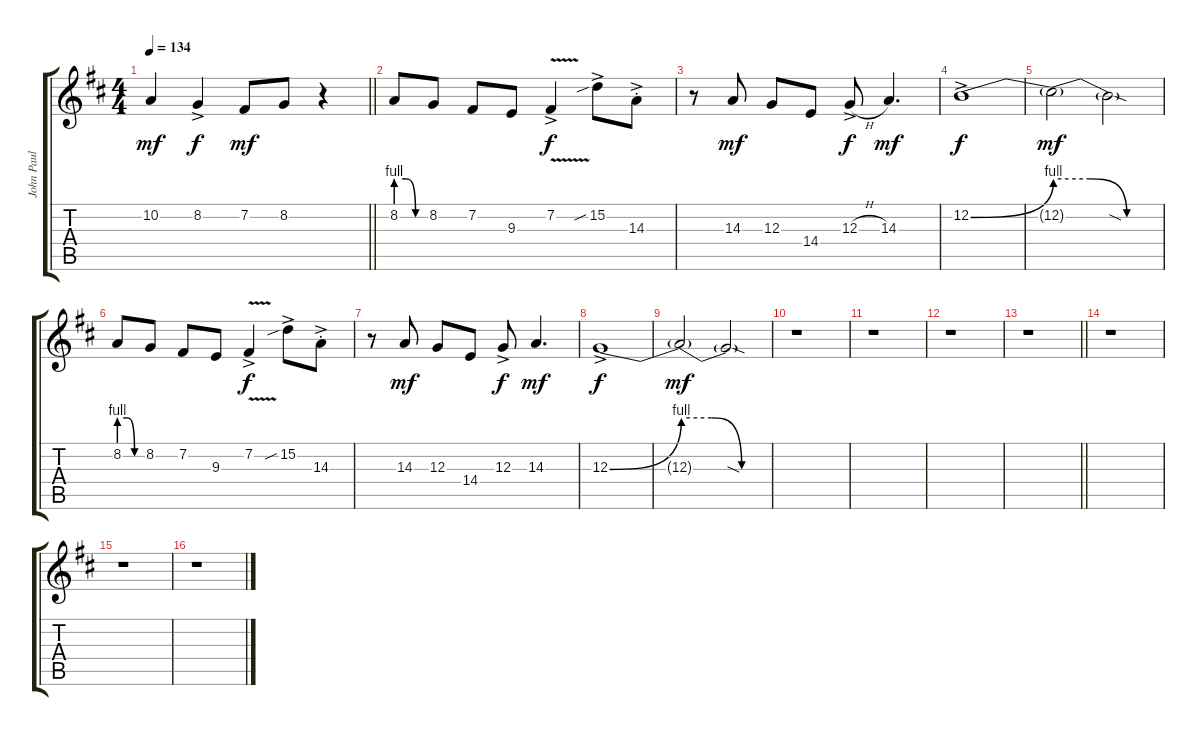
\track ("John Paul Jones (Synth)" "John Paul ") {instrument lead5charang}
\staff {score tabs}
\tuning (E4 B3 G3 D3 A2 E2) {hide}
\ts (4 4)
\tempo 134
\clef g2
\barLineRight lightlight
\ks d
10.2{t}.4{dy mf} 8.2{ac}.4{dy f} 7.2.8{dy mf} 8.2.8 r.4 |
8.2{be (custom 0 4 20 4 40 0 60 0)}.8 8.2.8 7.2.8 9.3.8 7.2{v ac}.4{dy f} 15.2{sib ac}.8 14.3{ac st}.8 |
r.8 14.3.8{dy mf} 12.3.8 14.4.8 12.3{h ac}.8{dy f} 14.3.4{d dy mf} |
12.2{be (bend 0 0 60 4) ac}.1{dy f} |
12.2{be (custom 0 4 20 4 40 0 60 0) t}.2{dy mf} 12.2{sod t}.2 |
8.2{be (custom 0 4 20 4 40 0 60 0)}.8 8.2.8 7.2.8 9.3.8 7.2{v ac}.4{dy f} 15.2{sib ac}.8 14.3{ac st}.8 |
r.8 14.3.8{dy mf} 12.3.8 14.4.8 12.3{ac}.8{dy f} 14.3.4{d dy mf} |
12.3{be (bend 0 0 60 4) ac}.1{dy f} |
12.3{be (custom 0 4 20 4 40 0 60 0) t}.2{dy mf} 12.3{sod t}.2 |
r.1 |
r.1 |
r.1 |
\barLineRight lightlight
r.1 |
r.1 |
r.1 |
r.1
